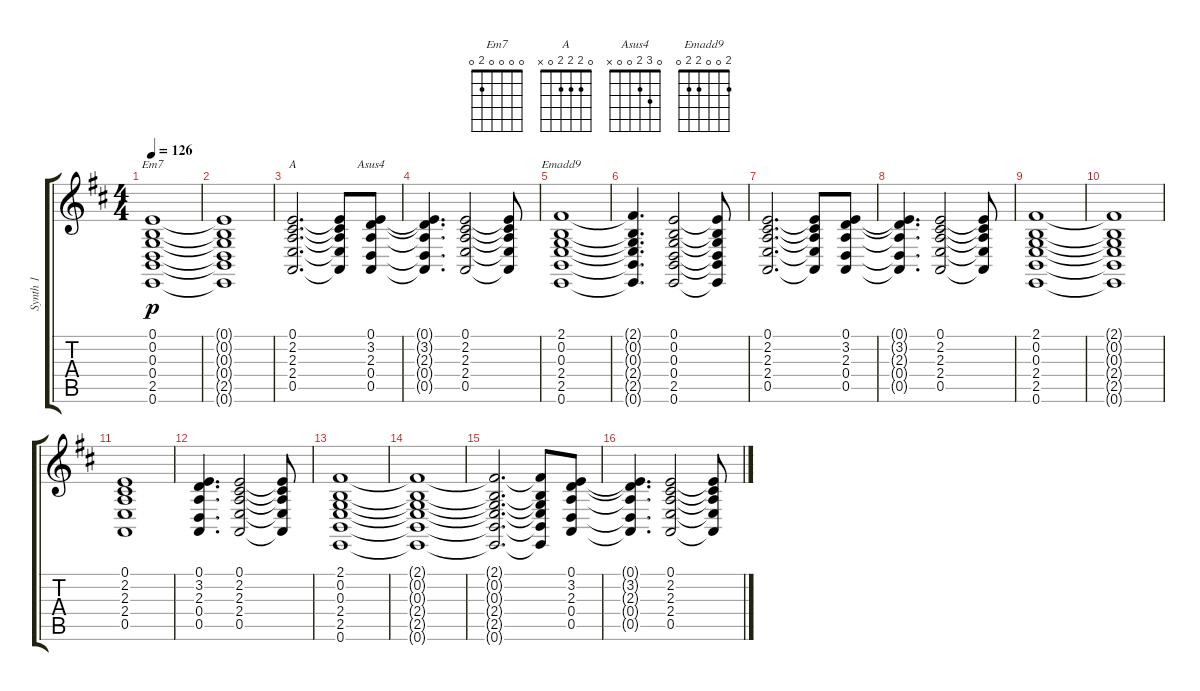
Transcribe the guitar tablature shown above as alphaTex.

\track ("Synth 1" "Synth 1") {instrument stringensemble1}
\staff {score tabs}
\tuning (E4 B3 G3 D3 A2 E2) {hide}
\chord ("Em7" 0 0 0 0 2 0)
\chord ("A" 0 2 2 2 0 x)
\chord ("Asus4" 0 3 2 0 0 x)
\chord ("Emadd9" 2 0 0 2 2 0)
\ts (4 4)
\tempo 126
\clef g2
\ks d
(0.1 0.2 0.3 0.4 2.5 0.6).1{ch "Em7" dy p} |
(0.1{t} 0.2{t} 0.3{t} 0.4{t} 2.5{t} 0.6{t}).1 |
(0.1 2.2 2.3 2.4 0.5).2{d ch "A"} (0.1{t} 2.2{t} 2.3{t} 2.4{t} 0.5{t}).8 (0.1 3.2 2.3 0.4 0.5).8{ch "Asus4"} |
(0.1{t} 3.2{t} 2.3{t} 0.4{t} 0.5{t}).4{d} (0.1 2.2 2.3 2.4 0.5).2 (0.1{t} 2.2{t} 2.3{t} 2.4{t} 0.5{t}).8 |
(2.1 0.2 0.3 2.4 2.5 0.6).1{ch "Emadd9"} |
(2.1{t} 0.2{t} 0.3{t} 2.4{t} 2.5{t} 0.6{t}).4{d} (0.1 0.2 0.3 0.4 2.5 0.6).2 (0.1{t} 0.2{t} 0.3{t} 0.4{t} 2.5{t} 0.6{t}).8 |
(0.1 2.2 2.3 2.4 0.5).2{d} (0.1{t} 2.2{t} 2.3{t} 2.4{t} 0.5{t}).8 (0.1 3.2 2.3 0.4 0.5).8 |
(0.1{t} 3.2{t} 2.3{t} 0.4{t} 0.5{t}).4{d} (0.1 2.2 2.3 2.4 0.5).2 (0.1{t} 2.2{t} 2.3{t} 2.4{t} 0.5{t}).8 |
(2.1 0.2 0.3 2.4 2.5 0.6).1 |
(2.1{t} 0.2{t} 0.3{t} 2.4{t} 2.5{t} 0.6{t}).1 |
(0.1 2.2 2.3 2.4 0.5).1 |
(0.1 3.2 2.3 0.4 0.5).4{d} (0.1 2.2 2.3 2.4 0.5).2 (0.1{t} 2.2{t} 2.3{t} 2.4{t} 0.5{t}).8 |
(2.1 0.2 0.3 2.4 2.5 0.6).1 |
(2.1{t} 0.2{t} 0.3{t} 2.4{t} 2.5{t} 0.6{t}).1 |
(2.1{t} 0.2{t} 0.3{t} 2.4{t} 2.5{t} 0.6{t}).2{d} (2.1{t} 0.2{t} 0.3{t} 2.4{t} 2.5{t} 0.6{t}).8 (0.1 3.2 2.3 0.4 0.5).8 |
(0.1{t} 3.2{t} 2.3{t} 0.4{t} 0.5{t}).4{d} (0.1 2.2 2.3 2.4 0.5).2 (0.1{t} 2.2{t} 2.3{t} 2.4{t} 0.5{t}).8
